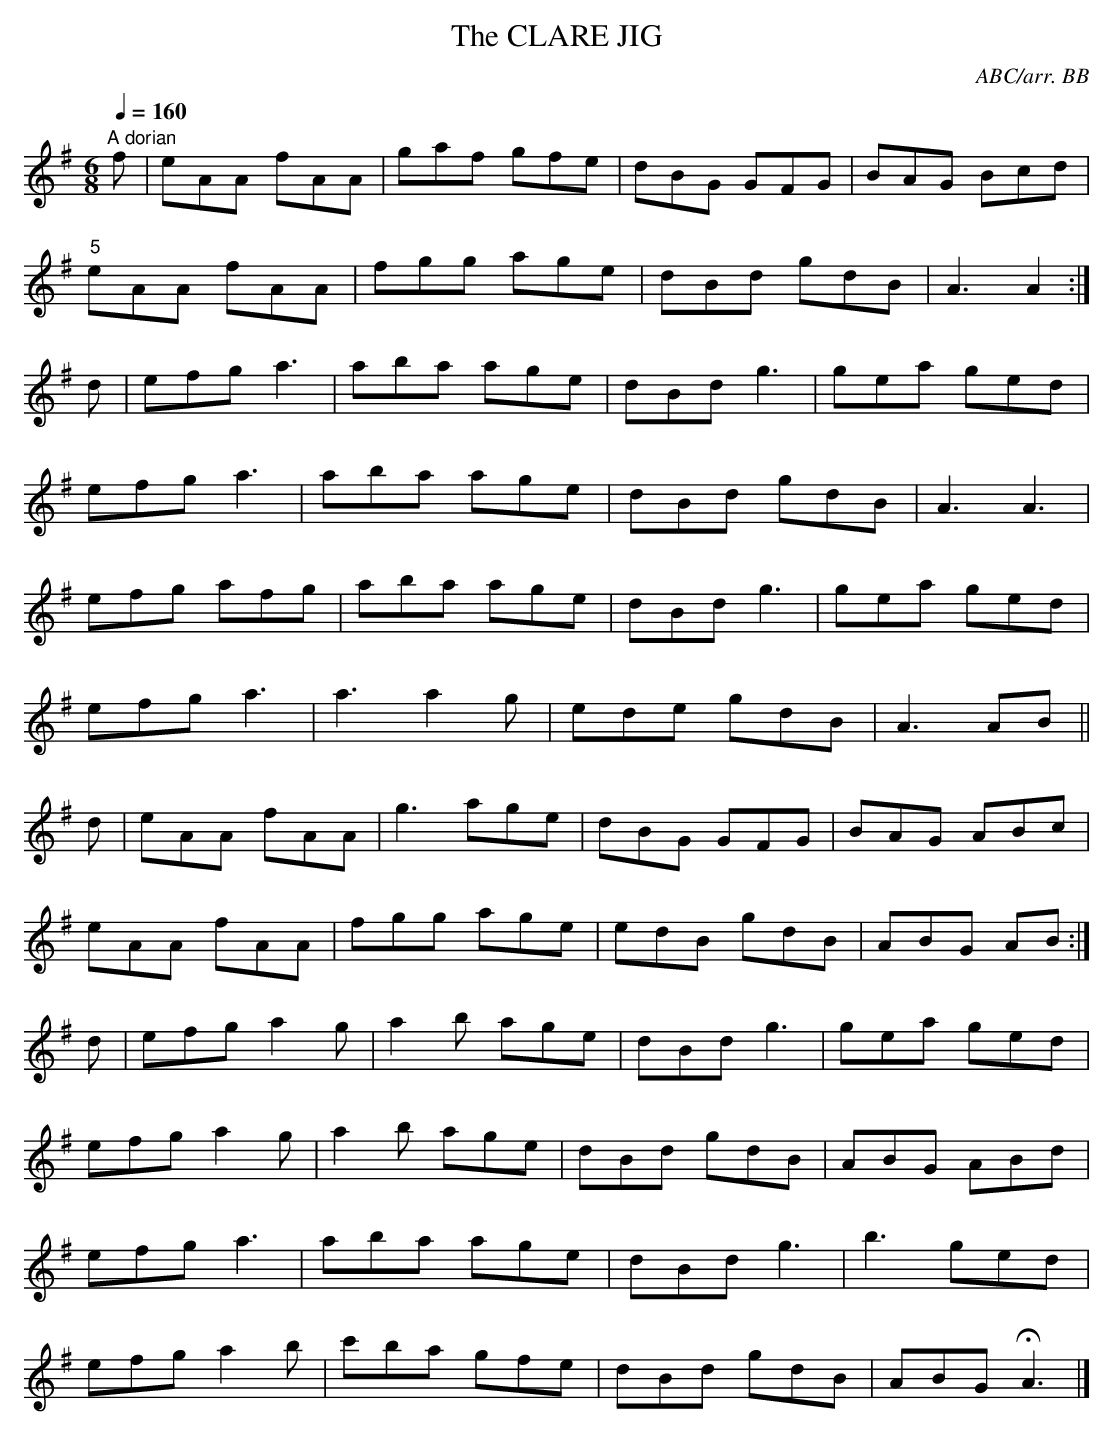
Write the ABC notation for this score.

X:1
T:CLARE JIG, The
C:ABC/arr. BB
"Paddy in London".
M:6/8
L:1/8
Q:1/4=160
K:G
"A dorian"
f|eAA fAA|gaf gfe|dBG GFG|BAG Bcd|
"5"eAA fAA|fgg age|dBd gdB |A3 A2 :|
d|efg a3|aba age|dBd g3|gea ged|
efg a3|aba age|dBd gdB|A3 A3|
efg afg|aba age|dBd g3|gea ged|
efg a3|a3 a2g|ede gdB|A3 AB ||
d|eAA fAA|g3 age|dBG GFG|BAG ABc|
eAA fAA|fgg age|edB gdB |ABG AB :|
d|efg a2g|a2b age|dBd g3|gea ged|
efg a2g|a2b age|dBd gdB|ABG ABd|
efg a3|aba age|dBd g3|b3 ged|
efg a2b|c'ba gfe|dBd gdB|ABG HA3 |]
